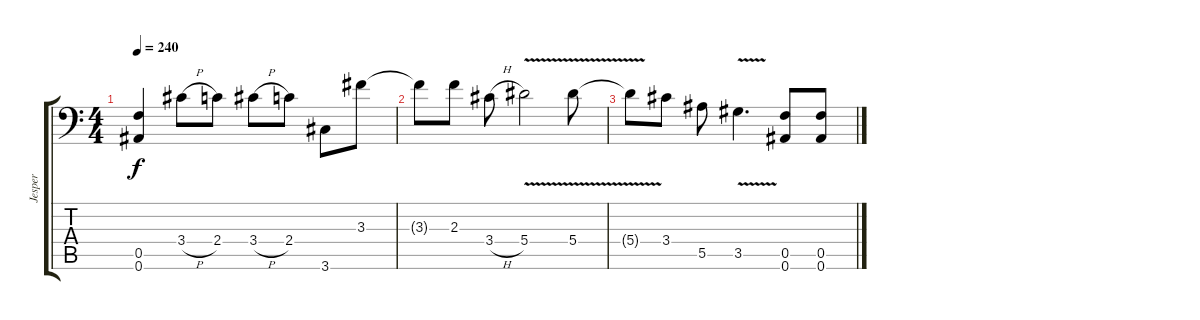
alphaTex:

\track ("Jesper" "Jesper") {instrument distortionguitar}
\staff {score tabs}
\tuning (C4 G3 Eb3 Bb2 F2 Bb1) {hide}
\ts (4 4)
\tempo 240
\clef f4
\ks c
(0.5{t} 0.6{t}).4{dy f} 3.4{h}.8 2.4.8 3.4{h}.8 2.4.8 3.6.8 3.3.8 |
3.3{t}.8 2.3.8 3.4{h}.8 5.4{v}.2 5.4{v}.8 |
5.4{t}.8 3.4.8 5.5.8 3.5{v}.4{d} (0.5 0.6).8 (0.5 0.6).8
